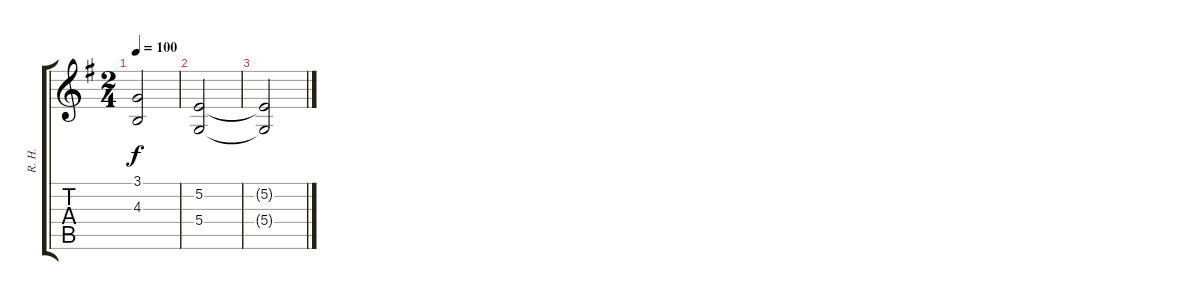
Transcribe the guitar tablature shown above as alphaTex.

\track ("R. H." "R. H.") {instrument brightacousticpiano}
\staff {score tabs}
\tuning (E4 B3 G3 D3 A2 E2) {hide}
\ts (2 4)
\tempo 100
\clef g2
\ks g
(3.1 4.3).2{dy f} |
(5.2 5.4).2 |
(5.2{t} 5.4{t}).2
